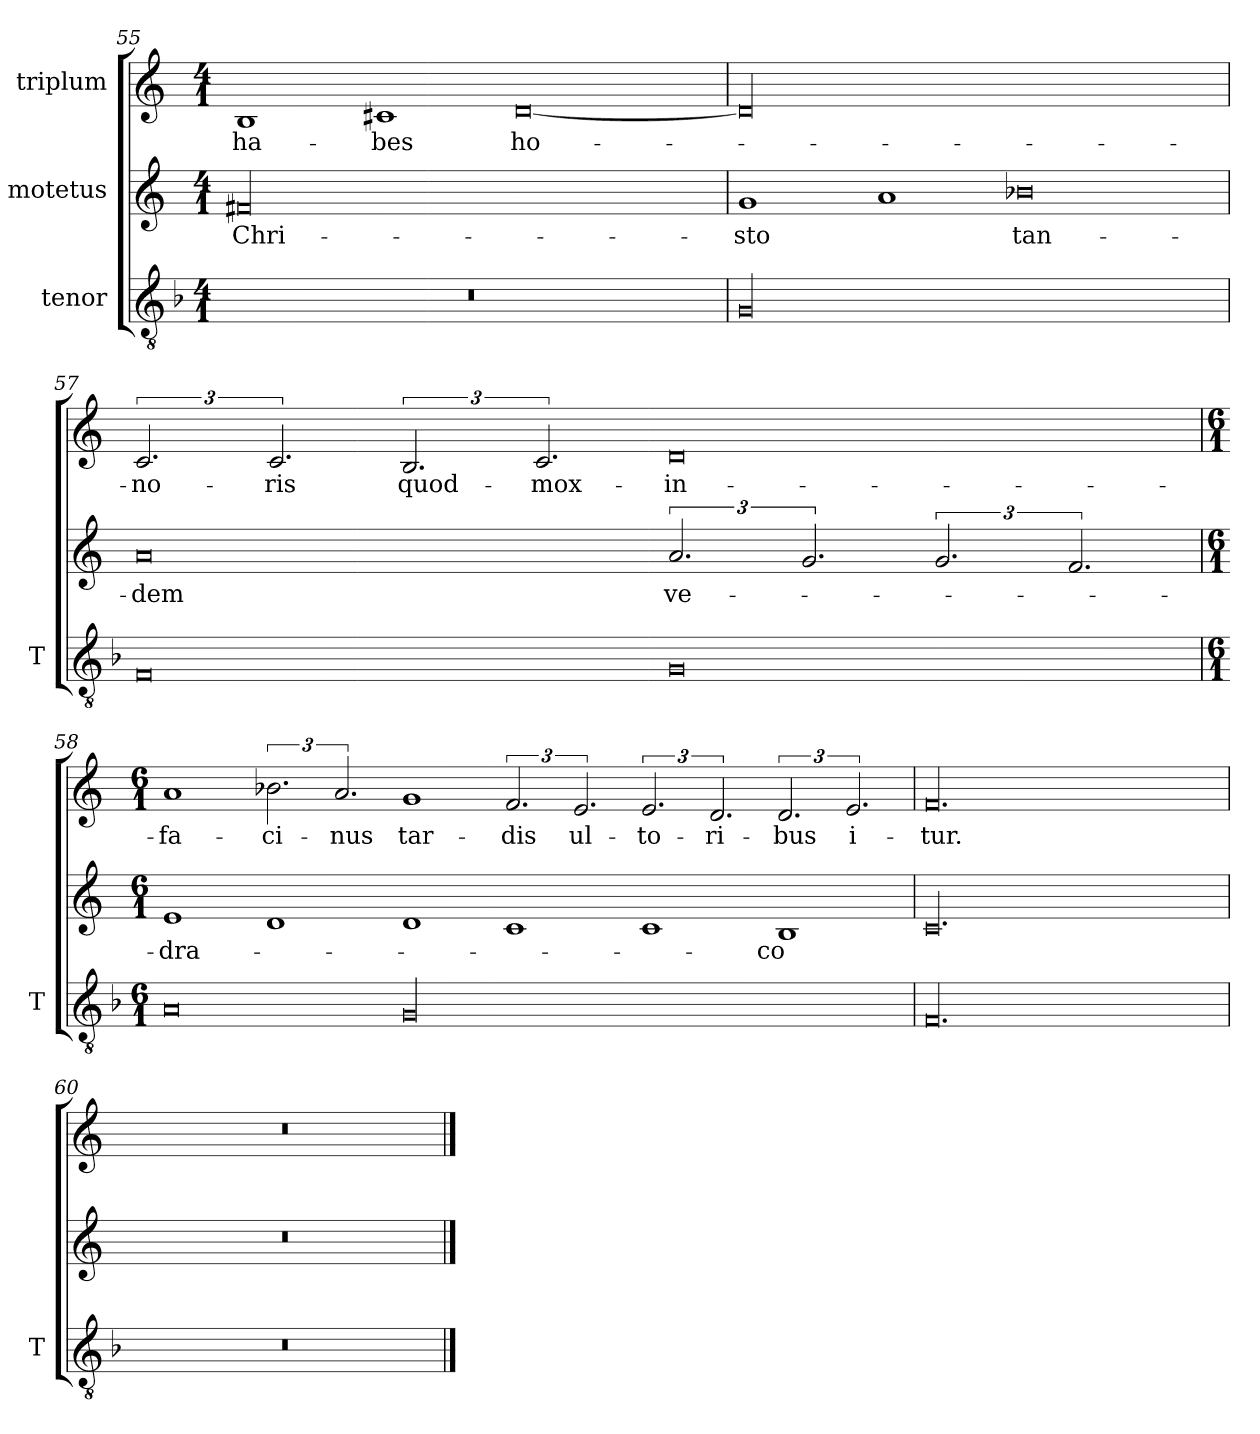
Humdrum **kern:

**kern	**kern	**text	**kern	**text
*part3	*part2	*part2	*part1	*part1
*staff3	*staff2	*staff2	*staff1	*staff1
*I"tenor	*I"motetus	*	*I"triplum	*
*I'T	*	*	*	*
*clefGv2	*clefG2	*	*clefG2	*
*k[b-]	*k[]	*	*k[]	*
*F:	*C:	*	*C:	*
*M4/1	*M4/1	*	*M4/1	*
=55	=55	=55	=55	=55
00r	00f#X/	Chri-	1B/	ha-
.	.	.	1c#Xi/	-bes
.	.	.	[0d/	ho-
=56	=56	=56	=56	=56
00Gj/	1g/	-sto	00d/]	.
.	1a/	.	.	.
.	0b-X\	tan-	.	.
=57	=57	=57	=57	=57
0Fj/	0a/	-dem	3.c/	-no-
.	.	.	3.c/	-ris
.	.	.	3.B/	quod-
.	.	.	3.c/	mox-
0Gj/	3.a/	ve-	0d/	in-
.	3.g/	.	.	.
.	3.g/	.	.	.
.	3.f/	.	.	.
!!LO:PB:g=z
=58	=58	=58	=58	=58
*M6/1	*M6/1	*	*M6/1	*
0A/	1e/	dra-	1a/	fa-
.	1d/	.	3.b-X\	-ci-
.	.	.	3.a/	-nus
00G/	1d/	.	1g/	tar-
.	1c/	.	3.f/	-dis
.	.	.	3.e/	ul-
.	1c/	.	3.e/	-to-
.	.	.	3.d/	-ri-
.	1B/	-co-	3.d/	-bus
.	.	.	3.e/	i-
=59	=59	=59	=59	=59
00.F/	00.c/	-	00.f/	-tur.
=60	=60	=60	=60	=60
00.r	00.r	.	00.r	.
==	==	==	==	==
*-	*-	*-	*-	*-
